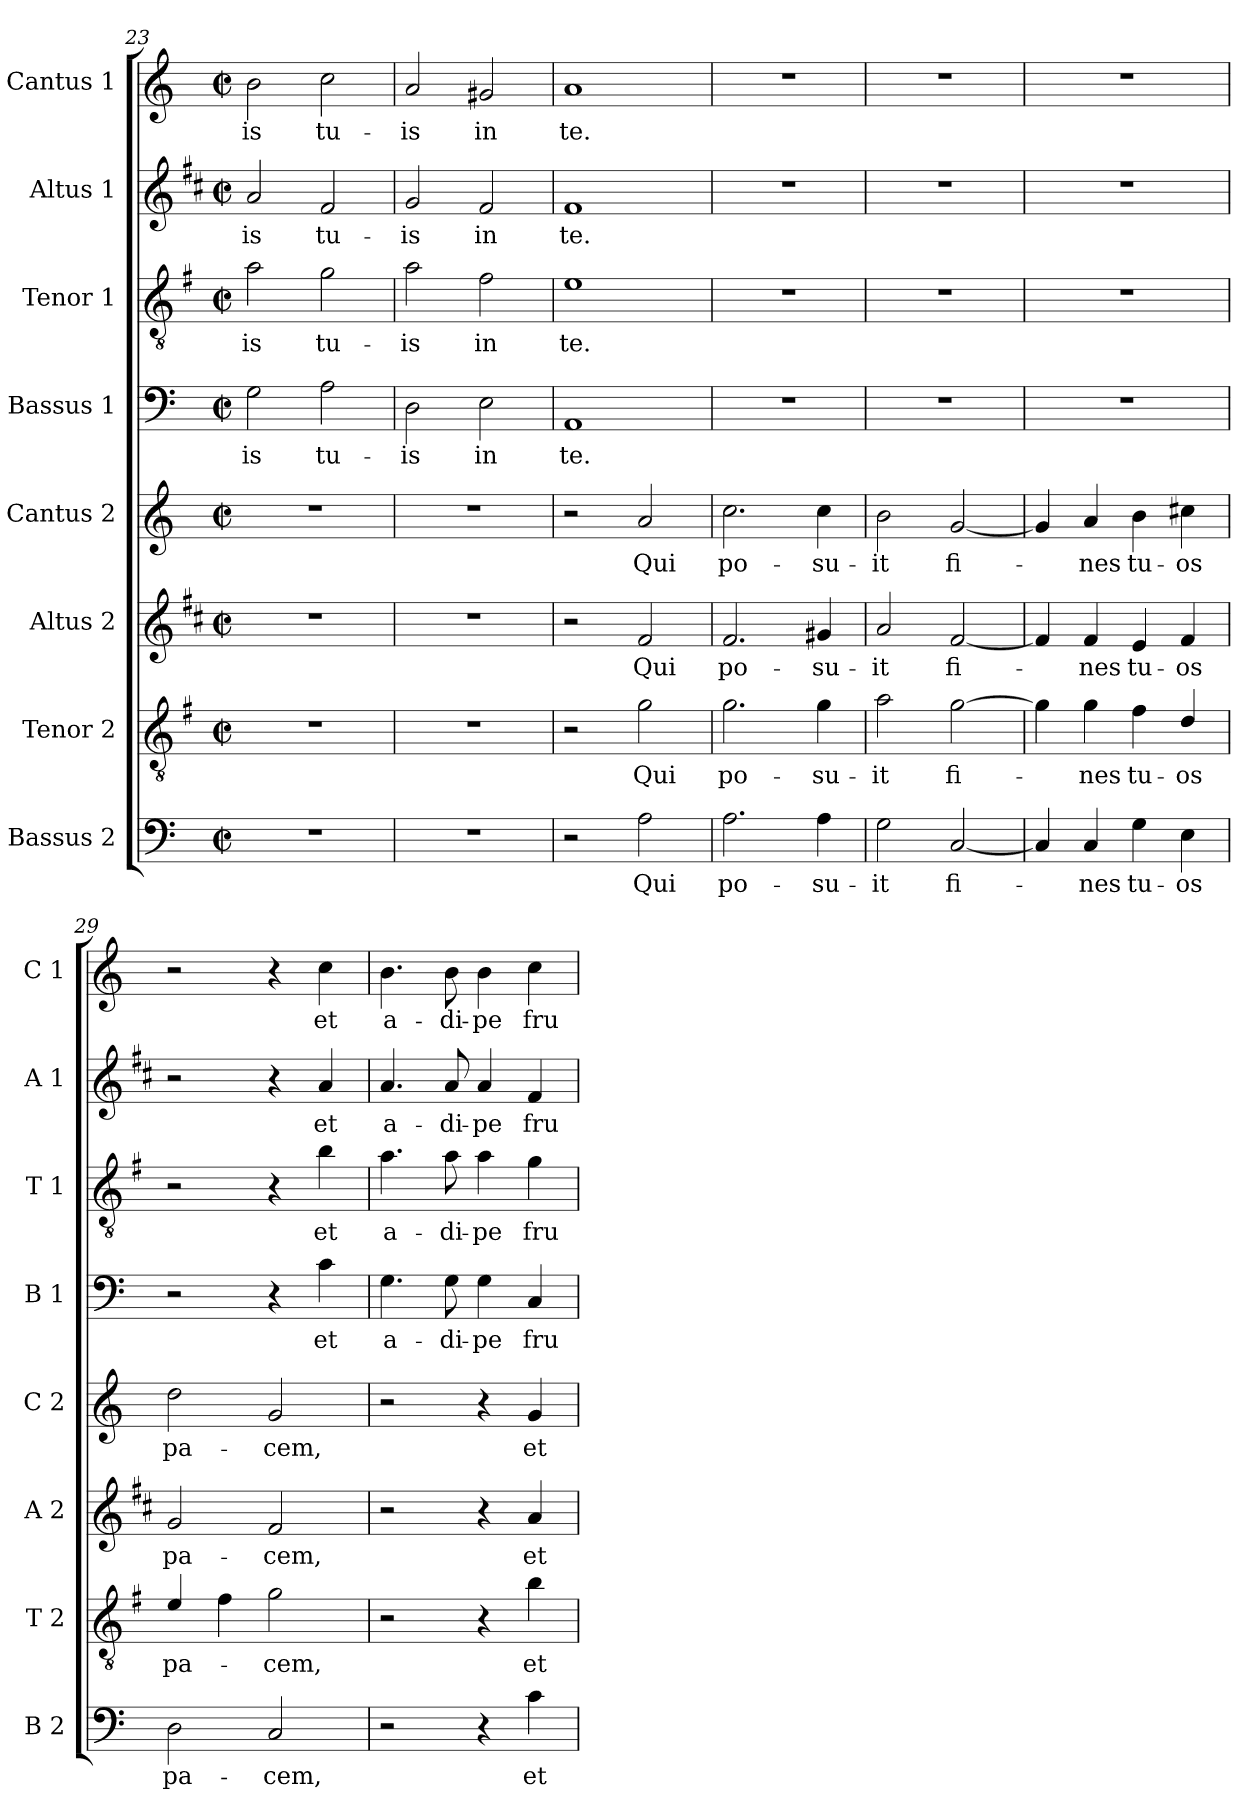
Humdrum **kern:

**kern	**text	**kern	**text	**kern	**text	**kern	**text	**kern	**text	**kern	**text	**kern	**text	**kern	**text
*part8	*part8	*part7	*part7	*part6	*part6	*part5	*part5	*part4	*part4	*part3	*part3	*part2	*part2	*part1	*part1
*staff8	*staff8	*staff7	*staff7	*staff6	*staff6	*staff5	*staff5	*staff4	*staff4	*staff3	*staff3	*staff2	*staff2	*staff1	*staff1
*I"Bassus 2	*	*I"Tenor 2	*	*I"Altus 2	*	*I"Cantus 2	*	*I"Bassus 1	*	*I"Tenor 1	*	*I"Altus 1	*	*I"Cantus 1	*
*I'B 2	*	*I'T 2	*	*I'A 2	*	*I'C 2	*	*I'B 1	*	*I'T 1	*	*I'A 1	*	*I'C 1	*
*clefF4	*	*clefGv2	*	*clefG2	*	*clefG2	*	*clefF4	*	*clefGv2	*	*clefG2	*	*clefG2	*
*	*	*ITrd4c7	*	*ITrd1c2	*	*	*	*	*	*ITrd4c7	*	*ITrd1c2	*	*	*
*k[]	*	*k[]	*	*k[]	*	*k[]	*	*k[]	*	*k[]	*	*k[]	*	*k[]	*
*C:	*	*C:	*	*C:	*	*C:	*	*C:	*	*C:	*	*C:	*	*C:	*
*M2/2	*	*M2/2	*	*M2/2	*	*M2/2	*	*M2/2	*	*M2/2	*	*M2/2	*	*M2/2	*
*met(c|)	*	*met(c|)	*	*met(c|)	*	*met(c|)	*	*met(c|)	*	*met(c|)	*	*met(c|)	*	*met(c|)	*
=23	=23	=23	=23	=23	=23	=23	=23	=23	=23	=23	=23	=23	=23	=23	=23
!	!	!	!	!	!	!	!	!	!LO:LY:b	!	!LO:LY:b	!	!LO:LY:b	!	!LO:LY:b
1r	.	1r	.	1r	.	1r	.	2G\	-is	2d\	-is	2g/	-is	2b\	-is
!	!	!	!	!	!	!	!	!	!LO:LY:b	!	!LO:LY:b	!	!LO:LY:b	!	!LO:LY:b
.	.	.	.	.	.	.	.	2A\	tu-	2c\	tu-	2e/	tu-	2cc\	tu-
=24	=24	=24	=24	=24	=24	=24	=24	=24	=24	=24	=24	=24	=24	=24	=24
!	!	!	!	!	!	!	!	!	!LO:LY:b	!	!LO:LY:b	!	!LO:LY:b	!	!LO:LY:b
1r	.	1r	.	1r	.	1r	.	2D\	-is	2d\	-is	2f/	-is	2a/	-is
!	!	!	!	!	!	!	!	!	!LO:LY:b	!	!LO:LY:b	!	!LO:LY:b	!	!LO:LY:b
.	.	.	.	.	.	.	.	2E\	in	2B\	in	2e/	in	2g#X/	in
=25	=25	=25	=25	=25	=25	=25	=25	=25	=25	=25	=25	=25	=25	=25	=25
!	!	!	!	!	!	!	!	!	!LO:LY:b	!	!LO:LY:b	!	!LO:LY:b	!	!LO:LY:b
2r	.	2r	.	2r	.	2r	.	1AA	te.	1A	te.	1e	te.	1a	te.
!	!LO:LY:b	!	!LO:LY:b	!	!LO:LY:b	!	!LO:LY:b	!	!	!	!	!	!	!	!
2A\	Qui	2c\	Qui	2e/	Qui	2a/	Qui	.	.	.	.	.	.	.	.
=26	=26	=26	=26	=26	=26	=26	=26	=26	=26	=26	=26	=26	=26	=26	=26
!	!LO:LY:b	!	!LO:LY:b	!	!LO:LY:b	!	!LO:LY:b	!	!	!	!	!	!	!	!
2.A\	po-	2.c\	po-	2.e/	po-	2.cc\	po-	1r	.	1r	.	1r	.	1r	.
!	!LO:LY:b	!	!LO:LY:b	!	!LO:LY:b	!	!LO:LY:b	!	!	!	!	!	!	!	!
4A\	-su-	4c\	-su-	4f#X/	-su-	4cc\	-su-	.	.	.	.	.	.	.	.
=27	=27	=27	=27	=27	=27	=27	=27	=27	=27	=27	=27	=27	=27	=27	=27
!	!LO:LY:b	!	!LO:LY:b	!	!LO:LY:b	!	!LO:LY:b	!	!	!	!	!	!	!	!
2G\	-it	2d\	-it	2g/	-it	2b\	-it	1r	.	1r	.	1r	.	1r	.
!	!LO:LY:b	!	!LO:LY:b	!	!LO:LY:b	!	!LO:LY:b	!	!	!	!	!	!	!	!
[2C/	fi-	[2c\	fi-	[2e/	fi-	[2g/	fi-	.	.	.	.	.	.	.	.
=28	=28	=28	=28	=28	=28	=28	=28	=28	=28	=28	=28	=28	=28	=28	=28
4C/]	.	4c\]	.	4e/]	.	4g/]	.	1r	.	1r	.	1r	.	1r	.
!	!LO:LY:b	!	!LO:LY:b	!	!LO:LY:b	!	!LO:LY:b	!	!	!	!	!	!	!	!
4C/	-nes	4c\	-nes	4e/	-nes	4a/	-nes	.	.	.	.	.	.	.	.
!	!LO:LY:b	!	!LO:LY:b	!	!LO:LY:b	!	!LO:LY:b	!	!	!	!	!	!	!	!
4G\	tu-	4B\	tu-	4d/	tu-	4b\	tu-	.	.	.	.	.	.	.	.
!	!LO:LY:b	!	!LO:LY:b	!	!LO:LY:b	!	!LO:LY:b	!	!	!	!	!	!	!	!
4E\	-os	4G/	-os	4e/	-os	4cc#X\	-os	.	.	.	.	.	.	.	.
=29	=29	=29	=29	=29	=29	=29	=29	=29	=29	=29	=29	=29	=29	=29	=29
!	!LO:LY:b	!	!LO:LY:b	!	!LO:LY:b	!	!LO:LY:b	!	!	!	!	!	!	!	!
2D\	pa-	4A/	pa-	2f/	pa-	2dd\	pa-	2r	.	2r	.	2r	.	2r	.
.	.	4B\	.	.	.	.	.	.	.	.	.	.	.	.	.
!	!LO:LY:b	!	!LO:LY:b	!	!LO:LY:b	!	!LO:LY:b	!	!	!	!	!	!	!	!
2C/	-cem,	2c\	-cem,	2e/	-cem,	2g/	-cem,	4r	.	4r	.	4r	.	4r	.
!	!	!	!	!	!	!	!	!	!LO:LY:b	!	!LO:LY:b	!	!LO:LY:b	!	!LO:LY:b
.	.	.	.	.	.	.	.	4c\	et	4e\	et	4g/	et	4cc\	et
!!LO:PB:g=z
=30	=30	=30	=30	=30	=30	=30	=30	=30	=30	=30	=30	=30	=30	=30	=30
!	!	!	!	!	!	!	!	!	!LO:LY:b	!	!LO:LY:b	!	!LO:LY:b	!	!LO:LY:b
2r	.	2r	.	2r	.	2r	.	4.G\	a-	4.d\	a-	4.g/	a-	4.b\	a-
!	!	!	!	!	!	!	!	!	!LO:LY:b	!	!LO:LY:b	!	!LO:LY:b	!	!LO:LY:b
.	.	.	.	.	.	.	.	8G\	-di-	8d\	-di-	8g/	-di-	8b\	-di-
!	!	!	!	!	!	!	!	!	!LO:LY:b	!	!LO:LY:b	!	!LO:LY:b	!	!LO:LY:b
4r	.	4r	.	4r	.	4r	.	4G\	-pe	4d\	-pe	4g/	-pe	4b\	-pe
!	!LO:LY:b	!	!LO:LY:b	!	!LO:LY:b	!	!LO:LY:b	!	!LO:LY:b	!	!LO:LY:b	!	!LO:LY:b	!	!LO:LY:b
4c\	et	4e\	et	4g/	et	4g/	et	4C/	fru-	4c\	fru-	4e/	fru-	4cc\	fru-
=	=	=	=	=	=	=	=	=	=	=	=	=	=	=	=
*-	*-	*-	*-	*-	*-	*-	*-	*-	*-	*-	*-	*-	*-	*-	*-
